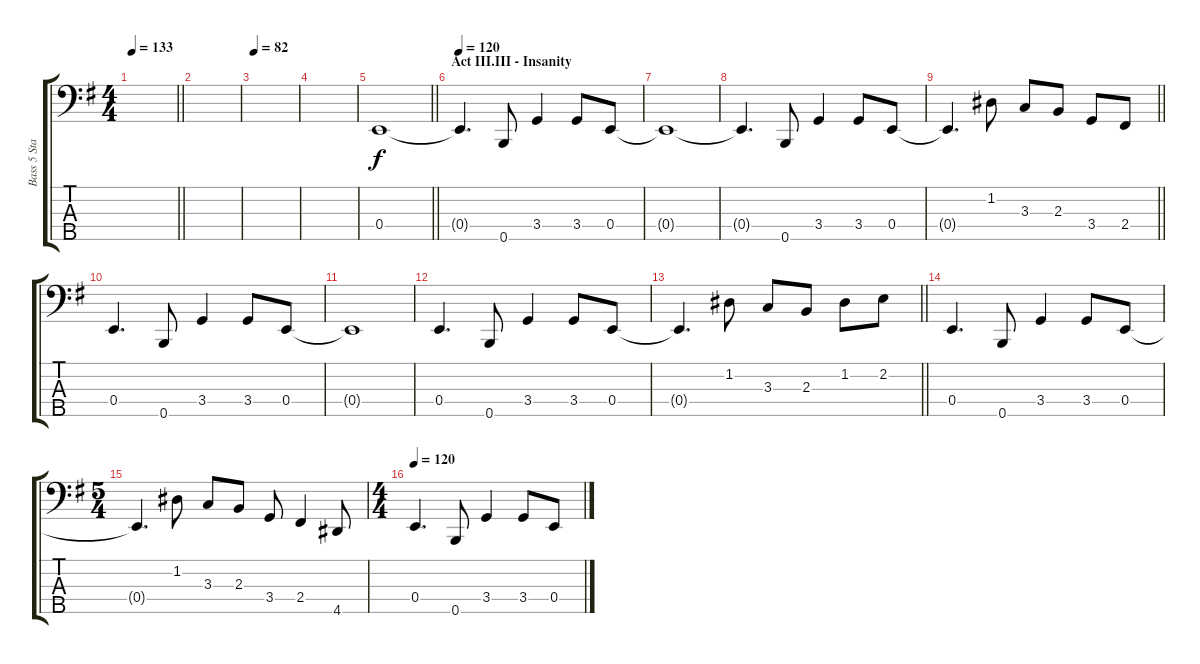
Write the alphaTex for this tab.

\track ("Bass 5 Standard" "Bass 5 Sta") {instrument electricbassfinger}
\staff {score tabs}
\tuning (G2 D2 A1 E1 B0) {hide}
\ts (4 4)
\tempo 133
\clef f4
\barLineRight lightlight
\ks eminor
|
|
\tempo 82
|
|
\barLineRight lightlight
0.4.1 |
\section ("" "Act III.III - Insanity")
\tempo 120
0.4{t}.4{d} 0.5.8 3.4.4 3.4.8 0.4.8 |
0.4{t}.1 |
0.4{t}.4{d} 0.5.8 3.4.4 3.4.8 0.4.8 |
\barLineRight lightlight
0.4{t}.4{d} 1.2.8 3.3.8 2.3.8 3.4.8 2.4.8 |
0.4.4{d} 0.5.8 3.4.4 3.4.8 0.4.8 |
0.4{t}.1 |
0.4.4{d} 0.5.8 3.4.4 3.4.8 0.4.8 |
\barLineRight lightlight
0.4{t}.4{d} 1.2.8 3.3.8 2.3.8 1.2.8 2.2.8 |
\section ("" "")
0.4.4{d} 0.5.8 3.4.4 3.4.8 0.4.8 |
\ts (5 4)
0.4{t}.4{d} 1.2.8 3.3.8 2.3.8 3.4.8 2.4.4 4.5.8 |
\ts (4 4)
\tempo 120
0.4.4{d} 0.5.8 3.4.4 3.4.8 0.4.8
